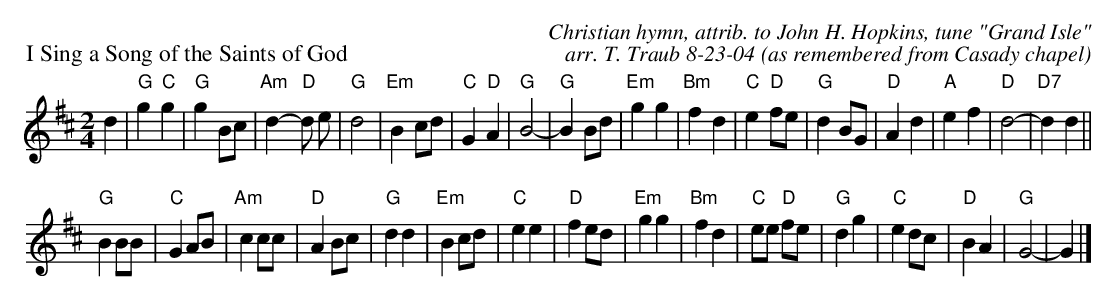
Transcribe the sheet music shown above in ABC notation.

X:1
P: I Sing a Song of the Saints of God
C: Christian hymn, attrib. to John H. Hopkins, tune "Grand Isle"
C: arr. T. Traub 8-23-04 (as remembered from Casady chapel)
M: 2/4
L: 1/8
K: D
d2 | "G"g2 "C"g2 |"G"g2 Bc|"Am"d2-"D"d e | "G"d4|"Em"B2 cd |"C"G2 "D"A2|"G"B4-|"G"B2 Bd|"Em"g2 g2 |"Bm"f2 d2|"C"e2 "D"fe |"G"d2 BG|"D"A2 d2 |"A"e2 f2 |"D"d4-|"D7"d2  d2||
"G"B2 BB |"C"G2 AB|"Am"c2 cc |"D"A2 Bc|"G"d2 d2 |"Em"B2 cd|"C"e2 e2 |"D"f2 ed|"Em"g2 g2 |"Bm"f2 d2|"C"ee "D"fe|"G"d2 g2|"C"e2 dc|"D"B2 A2|"G"G4-|G2 |]
